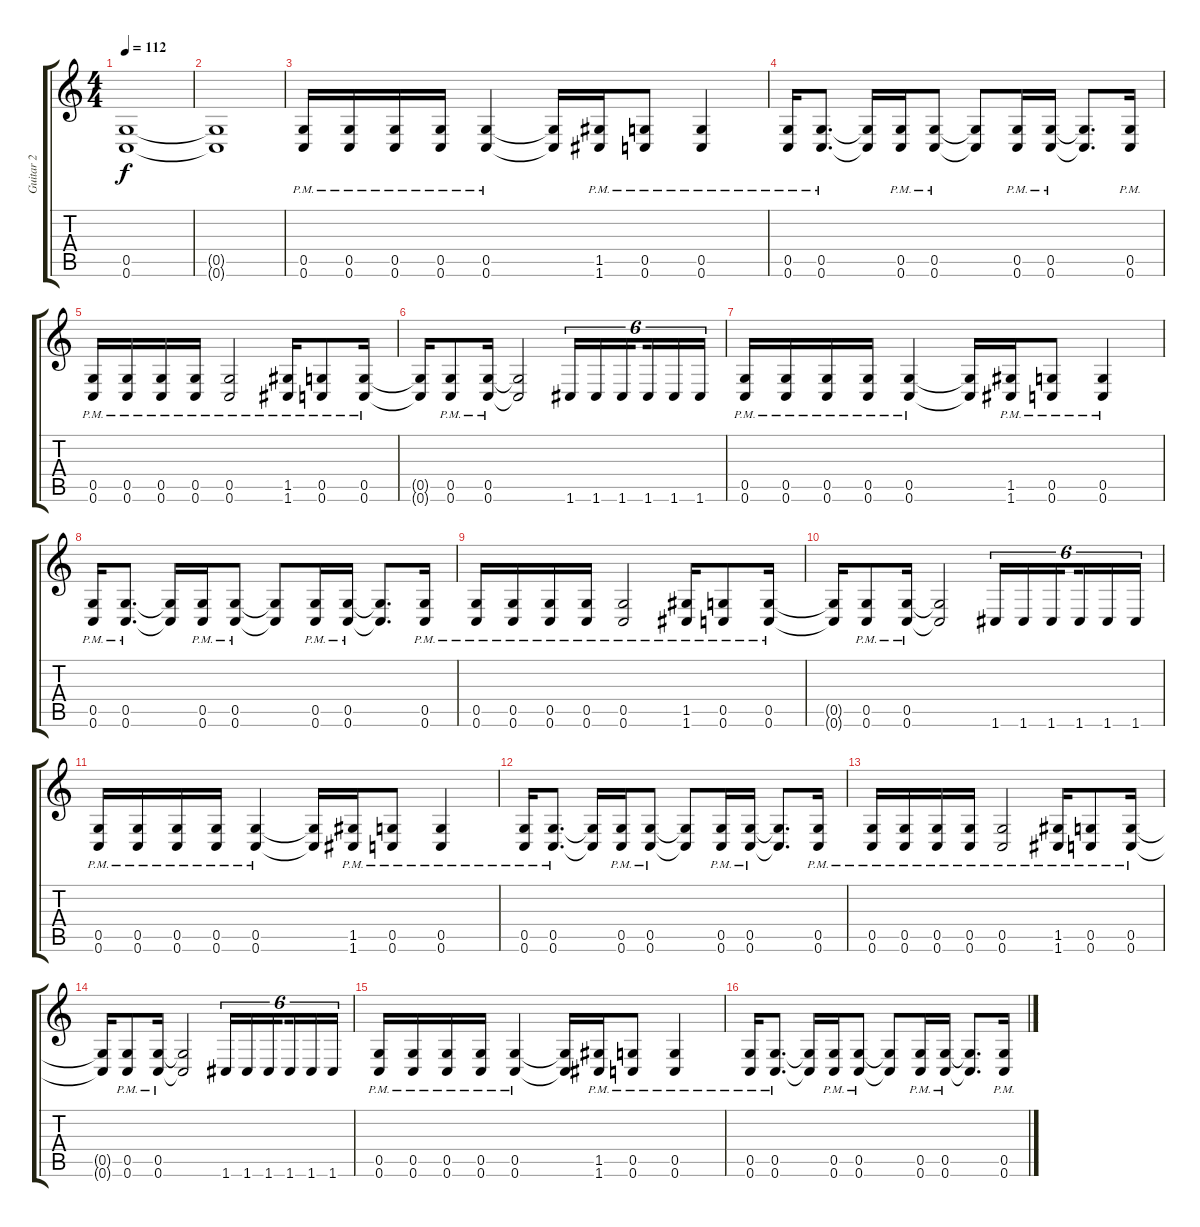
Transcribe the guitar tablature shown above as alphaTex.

\track ("Guitar 2" "Guitar 2") {instrument distortionguitar}
\staff {score tabs}
\tuning (D4 A3 F3 C3 G2 C2) {hide}
\ts (4 4)
\tempo 112
\clef g2
\ks c
(0.5{t} 0.6{t}).1{dy f} |
(0.5{t} 0.6{t}).1 |
(0.5{pm} 0.6{pm}).16 (0.5{pm} 0.6{pm}).16 (0.5{pm} 0.6{pm}).16 (0.5{pm} 0.6{pm}).16 (0.5{pm} 0.6{pm}).4 (0.5{t} 0.6{t}).16 (1.5{pm} 1.6{pm}).16 (0.5{pm} 0.6{pm}).8 (0.5{pm} 0.6{pm}).4 |
(0.5{pm} 0.6{pm}).16 (0.5{pm} 0.6{pm}).8{d} (0.5{t} 0.6{t}).16 (0.5{pm} 0.6{pm}).16 (0.5{pm} 0.6{pm}).8 (0.5{t} 0.6{t}).8 (0.5{pm} 0.6{pm}).16 (0.5{pm} 0.6{pm}).16 (0.5{t} 0.6{t}).8{d} (0.5{pm} 0.6{pm}).16 |
(0.5{pm} 0.6{pm}).16 (0.5{pm} 0.6{pm}).16 (0.5{pm} 0.6{pm}).16 (0.5{pm} 0.6{pm}).16 (0.5{pm} 0.6{pm}).2 (1.5{pm} 1.6{pm}).16 (0.5{pm} 0.6{pm}).8 (0.5{pm} 0.6{pm}).16 |
(0.5{t} 0.6{t}).16 (0.5{pm} 0.6{pm}).8 (0.5{pm} 0.6{pm}).16 (0.5{t} 0.6{t}).2 1.6.16{tu (6 4)} 1.6.16{tu (6 4)} 1.6.16{tu (6 4) beam splitsecondary} 1.6.16{tu (6 4)} 1.6.16{tu (6 4)} 1.6.16{tu (6 4)} |
(0.5{pm} 0.6{pm}).16 (0.5{pm} 0.6{pm}).16 (0.5{pm} 0.6{pm}).16 (0.5{pm} 0.6{pm}).16 (0.5{pm} 0.6{pm}).4 (0.5{t} 0.6{t}).16 (1.5{pm} 1.6{pm}).16 (0.5{pm} 0.6{pm}).8 (0.5{pm} 0.6{pm}).4 |
(0.5{pm} 0.6{pm}).16 (0.5{pm} 0.6{pm}).8{d} (0.5{t} 0.6{t}).16 (0.5{pm} 0.6{pm}).16 (0.5{pm} 0.6{pm}).8 (0.5{t} 0.6{t}).8 (0.5{pm} 0.6{pm}).16 (0.5{pm} 0.6{pm}).16 (0.5{t} 0.6{t}).8{d} (0.5{pm} 0.6{pm}).16 |
(0.5{pm} 0.6{pm}).16 (0.5{pm} 0.6{pm}).16 (0.5{pm} 0.6{pm}).16 (0.5{pm} 0.6{pm}).16 (0.5{pm} 0.6{pm}).2 (1.5{pm} 1.6{pm}).16 (0.5{pm} 0.6{pm}).8 (0.5{pm} 0.6{pm}).16 |
(0.5{t} 0.6{t}).16 (0.5{pm} 0.6{pm}).8 (0.5{pm} 0.6{pm}).16 (0.5{t} 0.6{t}).2 1.6.16{tu (6 4)} 1.6.16{tu (6 4)} 1.6.16{tu (6 4) beam splitsecondary} 1.6.16{tu (6 4)} 1.6.16{tu (6 4)} 1.6.16{tu (6 4)} |
(0.5{pm} 0.6{pm}).16 (0.5{pm} 0.6{pm}).16 (0.5{pm} 0.6{pm}).16 (0.5{pm} 0.6{pm}).16 (0.5{pm} 0.6{pm}).4 (0.5{t} 0.6{t}).16 (1.5{pm} 1.6{pm}).16 (0.5{pm} 0.6{pm}).8 (0.5{pm} 0.6{pm}).4 |
(0.5{pm} 0.6{pm}).16 (0.5{pm} 0.6{pm}).8{d} (0.5{t} 0.6{t}).16 (0.5{pm} 0.6{pm}).16 (0.5{pm} 0.6{pm}).8 (0.5{t} 0.6{t}).8 (0.5{pm} 0.6{pm}).16 (0.5{pm} 0.6{pm}).16 (0.5{t} 0.6{t}).8{d} (0.5{pm} 0.6{pm}).16 |
(0.5{pm} 0.6{pm}).16 (0.5{pm} 0.6{pm}).16 (0.5{pm} 0.6{pm}).16 (0.5{pm} 0.6{pm}).16 (0.5{pm} 0.6{pm}).2 (1.5{pm} 1.6{pm}).16 (0.5{pm} 0.6{pm}).8 (0.5{pm} 0.6{pm}).16 |
(0.5{t} 0.6{t}).16 (0.5{pm} 0.6{pm}).8 (0.5{pm} 0.6{pm}).16 (0.5{t} 0.6{t}).2 1.6.16{tu (6 4)} 1.6.16{tu (6 4)} 1.6.16{tu (6 4) beam splitsecondary} 1.6.16{tu (6 4)} 1.6.16{tu (6 4)} 1.6.16{tu (6 4)} |
(0.5{pm} 0.6{pm}).16 (0.5{pm} 0.6{pm}).16 (0.5{pm} 0.6{pm}).16 (0.5{pm} 0.6{pm}).16 (0.5{pm} 0.6{pm}).4 (0.5{t} 0.6{t}).16 (1.5{pm} 1.6{pm}).16 (0.5{pm} 0.6{pm}).8 (0.5{pm} 0.6{pm}).4 |
(0.5{pm} 0.6{pm}).16 (0.5{pm} 0.6{pm}).8{d} (0.5{t} 0.6{t}).16 (0.5{pm} 0.6{pm}).16 (0.5{pm} 0.6{pm}).8 (0.5{t} 0.6{t}).8 (0.5{pm} 0.6{pm}).16 (0.5{pm} 0.6{pm}).16 (0.5{t} 0.6{t}).8{d} (0.5{pm} 0.6{pm}).16
